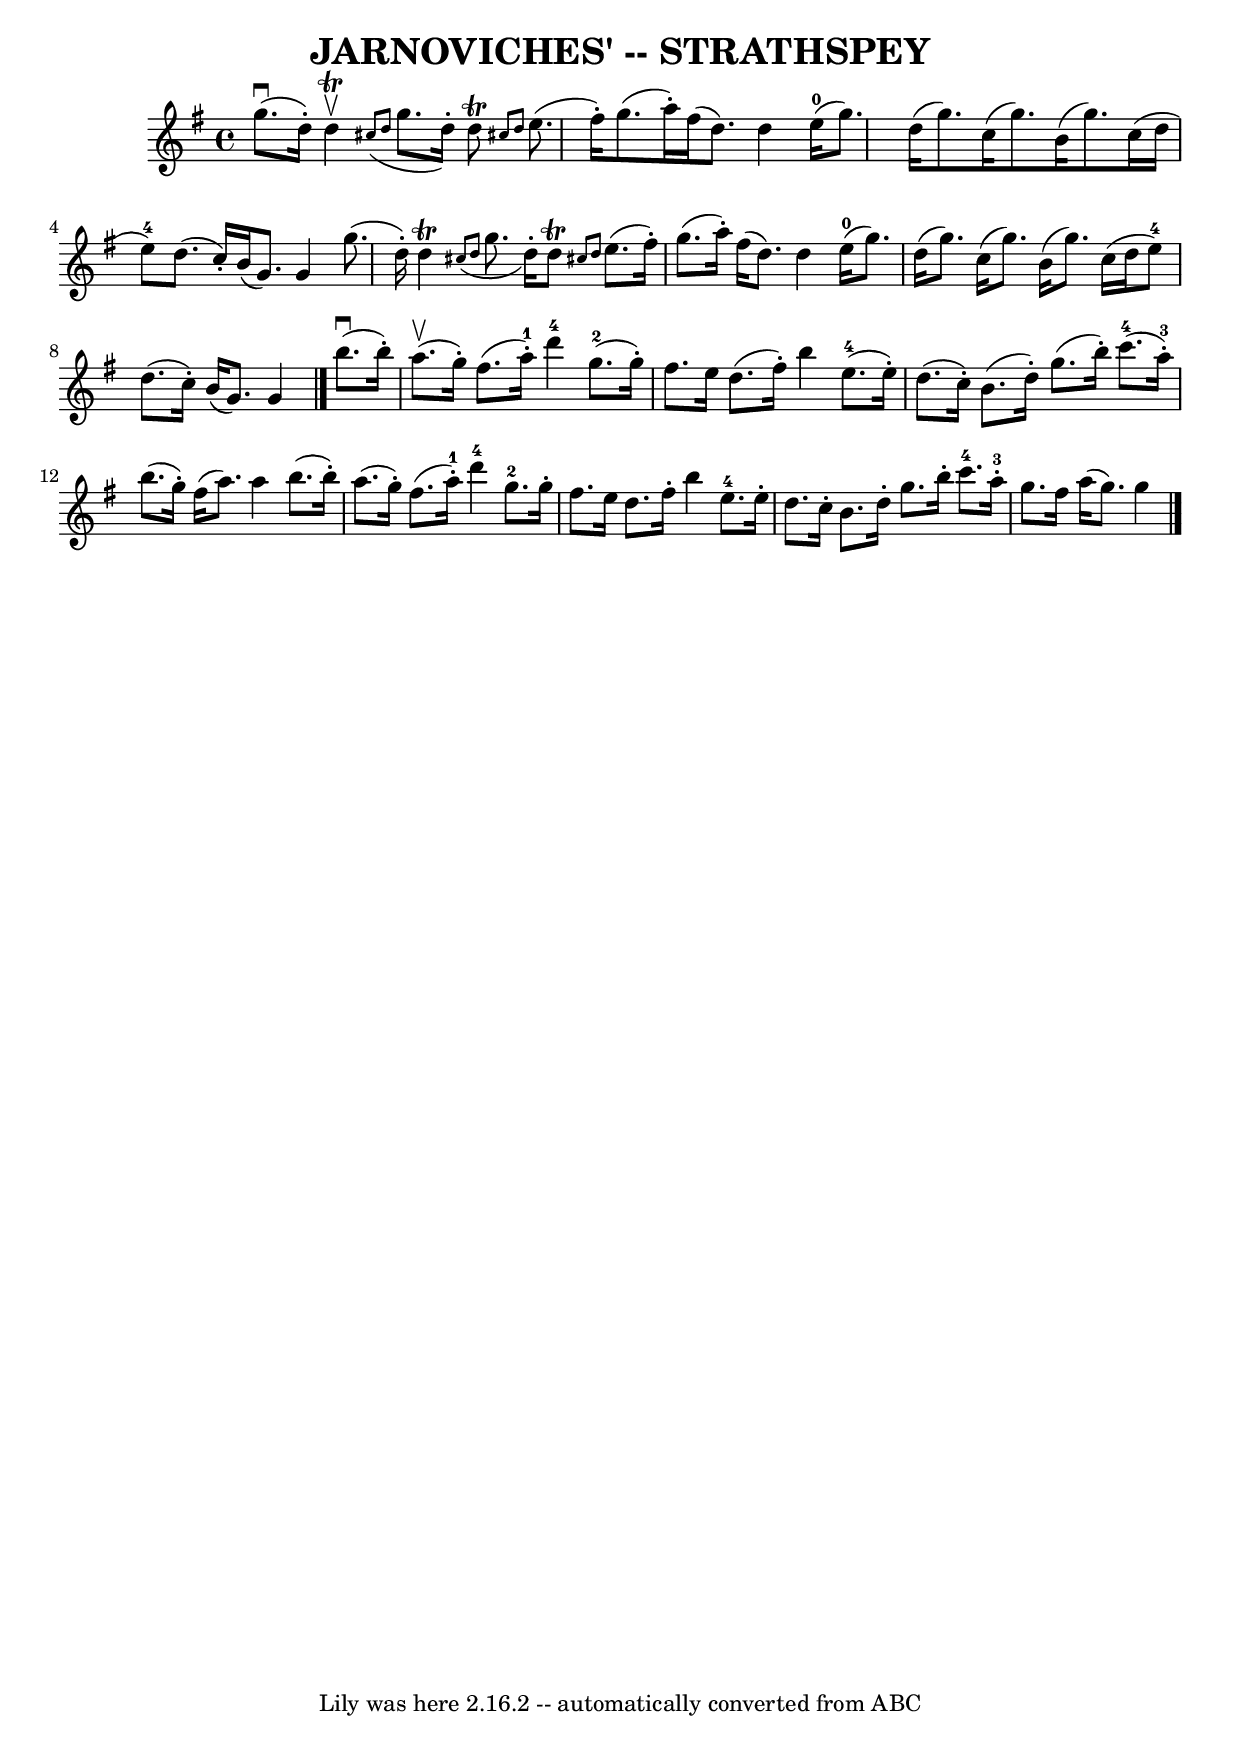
\version "2.16.2"
\include "Mammoth.ily"
\header {
  %% book = "Ryan's Mammoth Collection of Fiddle Tunes"
  crossRefNumber = "1"
  footnotes = ""
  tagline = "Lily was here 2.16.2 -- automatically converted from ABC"
  title = "JARNOVICHES' -- STRATHSPEY"

}
voicedefault =  {


  \override Staff.TimeSignature #'style = #'C
  \time 4/4 
  \key g \major
  g''8. (^\downbow d''16-.) d''4^\trill^\upbow   \grace { cis''8 (d''8  
			  } g''8. d''16-.) d''8^\trill \grace { cis''!8 d''8  
		 }       |
  e''8. (fis''16-.) 
  g''8. (a''16-.) fis''16 (d''8.) d''4        |
  
  e''16-0(g''8.) d''16 (g''8.) c''16 (g''8.) b'16 (
  g''8.)       |
  c''16 (d''16 e''8-4) d''8. (c''16-.) b'16 (g'8.) g'4    |
  |
  g''8. (d''16-.)   
  d''4^\trill   \grace { cis''8 (d''8  
		       } g''8. d''16-.) d''8^\trill \grace { cis''!8 d''8  
		 }       |
  e''8. (fis''16-.) 
  g''8. (a''16-.) fis''16 (d''8.) d''4        |
  
  e''16-0(g''8.) d''16 (g''8.) c''16 (g''8.) b'16 (
  g''8.)       |
  c''16 (d''16 e''8-4) d''8. (c''16-.) b'16 (g'8.) g'4    \bar "|." b''8. (^\downbow b''16-.)  
  a''8. (^\upbow g''16-.) fis''8. (a''16-1-.) d'''4-4    
  |
  g''8.-2(g''16-.) fis''8. e''16 d''8. (
  fis''16-.) b''4        |
  e''8.-4(e''16-.) d''8. (
  c''16-.) b'8. (d''16-.) g''8. (b''16-.)       |
  
  c'''8.-4(a''16-3-.) b''8. (g''16-.) fis''16 (a''8.)  
  a''4    |
  |
  b''8. (b''16-.) a''8. (g''16-.)  
  fis''8. (a''16-1-.) d'''4-4       |
  g''8.-2   
  g''16-. fis''8. e''16 d''8. fis''16-. b''4        |
  
  e''8.-4 e''16-. d''8. c''16-. b'8. d''16-. g''8. b''16-.       |
  c'''8.-4 a''16-3-. g''8. fis''16 a''16 (
  g''8.) g''4    \bar "|."   

}

\score{
  <<

    \context Staff="default"
    {
      \voicedefault 
      
    }

  >>
  \layout {
    
  }
  \midi {
  }

}
